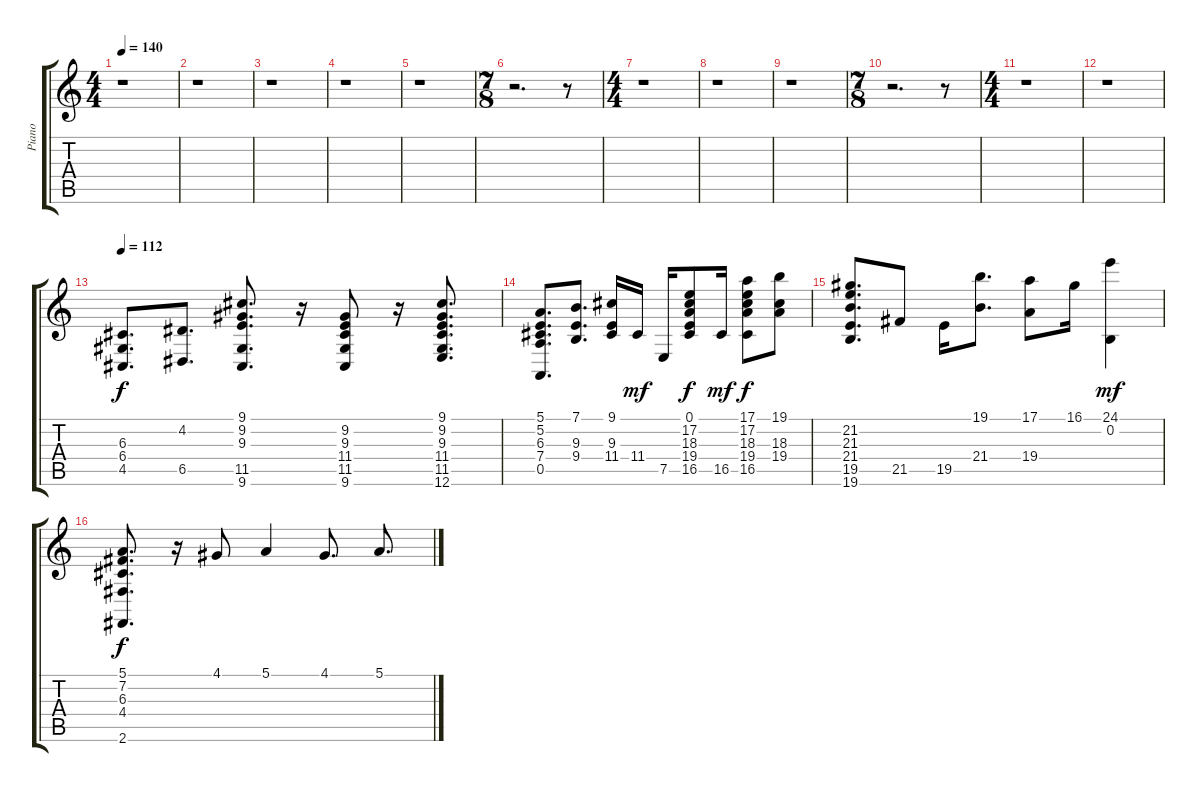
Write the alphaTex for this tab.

\track ("Piano" "Piano") {instrument acousticgrandpiano}
\staff {score tabs}
\tuning (E4 B3 G3 D3 A2 E2) {hide}
\ts (4 4)
\tempo 140
\clef g2
\ks c
r.1{dy mf} |
r.1 |
r.1 |
r.1 |
r.1 |
\ts (7 8)
r.2{d} r.8 |
\ts (4 4)
r.1 |
r.1 |
r.1 |
\ts (7 8)
r.2{d} r.8 |
\ts (4 4)
r.1 |
r.1 |
\tempo 112
(6.3 6.4 4.5).8{d dy f} (4.2 6.5).8{d} (9.1 9.2 9.3 11.5 9.6).8{d} r.16 (9.2 9.3 11.4 11.5 9.6).8 r.16 (9.1 9.2 9.3 11.4 11.5 12.6).8{d} |
(5.1 5.2 6.3 7.4 0.5).8{d} (7.1 9.3 9.4).8{d} (9.1 9.3 11.4).16 11.4.16{dy mf} 7.5.16 (0.1 17.2 18.3 19.4 16.5).8{dy f} 16.5.16{dy mf} (17.1 17.2 18.3 19.4 16.5).8{dy f} (19.1 18.3 19.4).8 |
(21.2 21.3 21.4 19.5 19.6).8{d} 21.5.8 19.5.16 (19.1 21.4).8{d} (17.1 19.4).8 16.1.16 (24.1 0.2).4{dy mf} |
(5.1 7.2 6.3 4.4 2.6).8{d dy f} r.16 4.1.8 5.1.4 4.1.8{d} 5.1.8{d}
